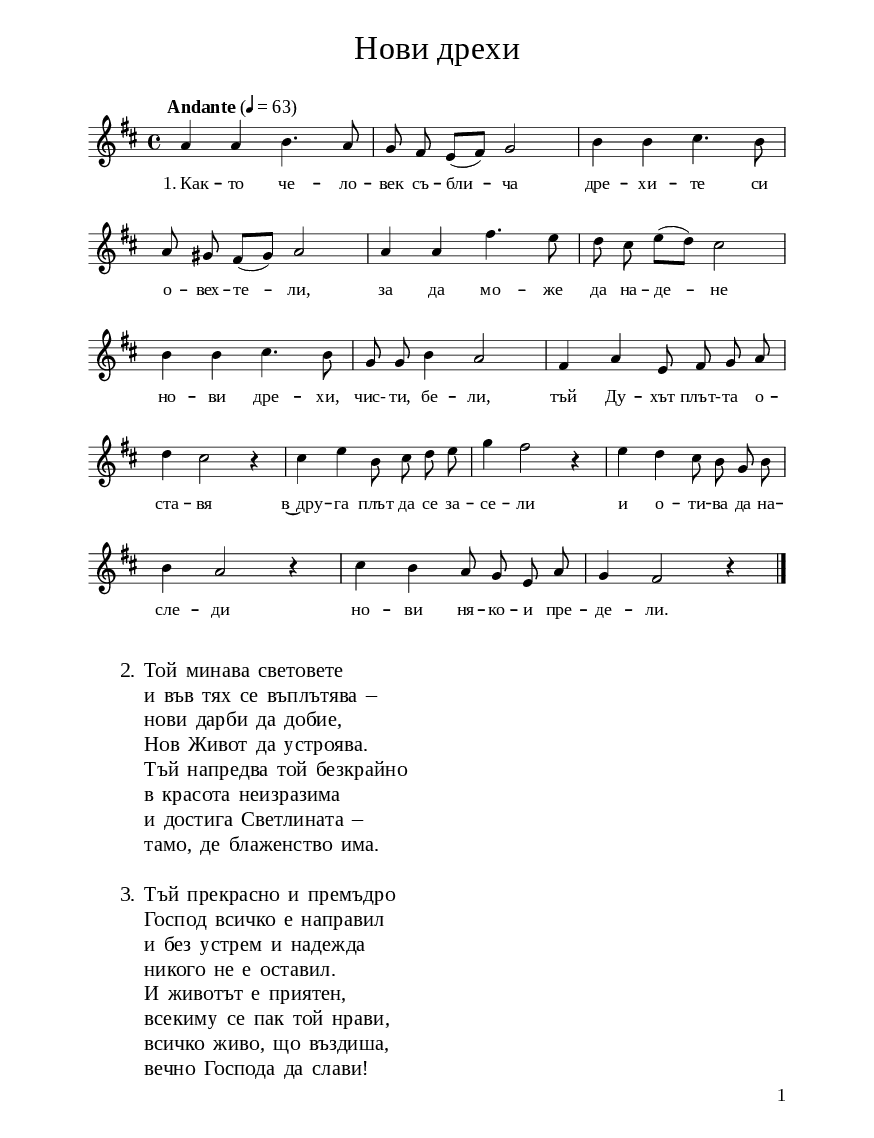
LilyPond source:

\version "2.24.2"

% include paper part and global functions
\include "include/globals.ily"

\bookpart {
  \label #'ref062
  \tocItem \markup "Нови дрехи – Novi drehi"
  \include "include/bookpart-paper.ily"
  \score {
    \include "include/score-layout.ily"

    \new Voice \absolute  {
      \clef treble
      \key d \major
      \time 4/4
      \tempoFunc "Andante" 4 "63"
      \autoBeamOff
      a'4 a' b'4. a'8 | g'8 fis' e' ( [ fis' ] ) g'2 | b'4 b' cis''4. b'8 | \break
      a'8 gis'  fis' ([ gis'] )  a'2 | a'4 a' fis''4. e''8 | d''8 cis''  e'' ( [ d''] ) cis''2 \break |
      b'4 b' cis''4. b'8 | g'8 g'  b'4  a'2 | fis'4 a' e'8 fis' g' a' \break |
      d''4 cis''2 r4 | cis''4 e'' b'8 cis'' d'' e'' | g''4 fis''2 r4 | e''4 d'' cis''8 b' g' b' | \break  b'4 a'2 r4 | cis''4 b'  a'8 g' e' a' | g'4 fis'2 r4 \break | \bar "|."
    }

    \addlyrics {
      "1. Как" -- то че -- ло -- век съ -- бли -- ча дре -- хи -- те си
      о -- вех -- те -- ли, за да мо -- же да на  -- де -- не
      но -- ви дре -- хи, "чис-" -- ти, бе -- ли, тъй Ду -- хът "плът-" -- та о --
      ста -- вя в~дру -- га плът да се за -- се -- ли и о --
      ти -- ва да на -- сле -- ди но -- ви ня -- ко -- и пре -- де -- ли.
    }

    \header {
      title = \titleFunc "Нови дрехи" "Novi drehi"
    }

    \midi{}

  } % score

  \markup \empty-one

  \markup \fontsize #bgCoupletFontSize {
    \hspace #3
    \override #`(baseline-skip . ,bgCoupletBaselineSkip)
    \column {

      \line {   2. Той минава световете}

      \line {   "   "и във тях се въплътява –}

      \line {   "   "нови дарби да добие,}

      \line {   "   "Нов Живот да устроява.}

      \line {   "   "Тъй напредва той безкрайно}

      \line {   "   "в красота неизразима}

      \line {   "   "и достига Светлината – }

      \line {   "   "тамо, де блаженство има.}

      \line {   "   "}

      \line {   3. Тъй прекрасно и премъдро}

      \line {   "   "Господ всичко е направил}

      \line {   "   "и без устрем и надежда}

      \line {   "   "никого не е оставил.}

      \line {   "   "И животът е приятен,}

      \line {   "   "всекиму се пак той нрави,}

      \line {   "   "всичко живо, що въздиша, }

      \line {   "   "вечно Господа да слави! }
    }

  } % markup



  % include foreign translation(s) of the song
  

} % bookpart
